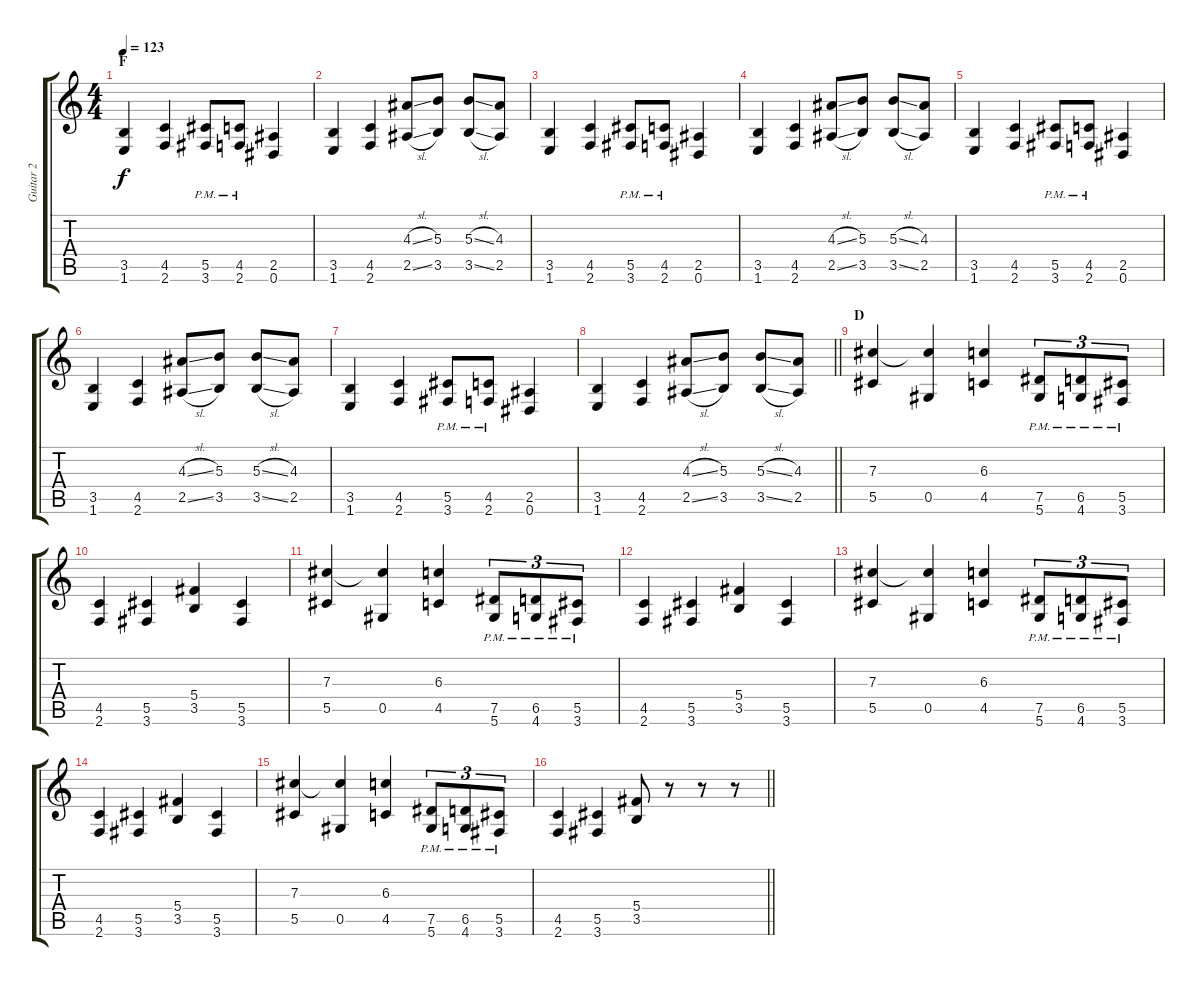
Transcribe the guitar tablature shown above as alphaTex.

\track ("Guitar 2" "Guitar 2") {instrument distortionguitar}
\staff {score tabs}
\tuning (Eb4 Bb3 Gb3 Db3 Ab2 Eb2) {hide}
\ts (4 4)
\section ("" "F")
\tempo 123
\clef g2
\ks c
(3.5 1.6).4{dy f} (4.5 2.6).4 (5.5{pm} 3.6{pm}).8 (4.5{pm} 2.6{pm}).8 (2.5 0.6).4 |
(3.5 1.6).4 (4.5 2.6).4 (4.3{sl} 2.5{sl}).8 (5.3 3.5).8 (5.3{sl} 3.5{sl}).8 (4.3 2.5).8 |
(3.5 1.6).4 (4.5 2.6).4 (5.5{pm} 3.6{pm}).8 (4.5{pm} 2.6{pm}).8 (2.5 0.6).4 |
(3.5 1.6).4 (4.5 2.6).4 (4.3{sl} 2.5{sl}).8 (5.3 3.5).8 (5.3{sl} 3.5{sl}).8 (4.3 2.5).8 |
(3.5 1.6).4 (4.5 2.6).4 (5.5{pm} 3.6{pm}).8 (4.5{pm} 2.6{pm}).8 (2.5 0.6).4 |
(3.5 1.6).4 (4.5 2.6).4 (4.3{sl} 2.5{sl}).8 (5.3 3.5).8 (5.3{sl} 3.5{sl}).8 (4.3 2.5).8 |
(3.5 1.6).4 (4.5 2.6).4 (5.5{pm} 3.6{pm}).8 (4.5{pm} 2.6{pm}).8 (2.5 0.6).4 |
\barLineRight lightlight
(3.5 1.6).4 (4.5 2.6).4 (4.3{sl} 2.5{sl}).8 (5.3 3.5).8 (5.3{sl} 3.5{sl}).8 (4.3 2.5).8 |
\section ("" "D")
(7.3 5.5).4 (7.3{t} 0.5).4 (6.3 4.5).4 (7.5{pm} 5.6{pm}).8{tu (3 2)} (6.5{pm} 4.6{pm}).8{tu (3 2)} (5.5{pm} 3.6{pm}).8{tu (3 2)} |
(4.5 2.6).4 (5.5 3.6).4 (5.4 3.5).4 (5.5 3.6).4 |
(7.3 5.5).4 (7.3{t} 0.5).4 (6.3 4.5).4 (7.5{pm} 5.6{pm}).8{tu (3 2)} (6.5{pm} 4.6{pm}).8{tu (3 2)} (5.5{pm} 3.6{pm}).8{tu (3 2)} |
(4.5 2.6).4 (5.5 3.6).4 (5.4 3.5).4 (5.5 3.6).4 |
(7.3 5.5).4 (7.3{t} 0.5).4 (6.3 4.5).4 (7.5{pm} 5.6{pm}).8{tu (3 2)} (6.5{pm} 4.6{pm}).8{tu (3 2)} (5.5{pm} 3.6{pm}).8{tu (3 2)} |
(4.5 2.6).4 (5.5 3.6).4 (5.4 3.5).4 (5.5 3.6).4 |
(7.3 5.5).4 (7.3{t} 0.5).4 (6.3 4.5).4 (7.5{pm} 5.6{pm}).8{tu (3 2)} (6.5{pm} 4.6{pm}).8{tu (3 2)} (5.5{pm} 3.6{pm}).8{tu (3 2)} |
\barLineRight lightlight
(4.5 2.6).4 (5.5 3.6).4 (5.4 3.5).8 r.8 r.8 r.8
